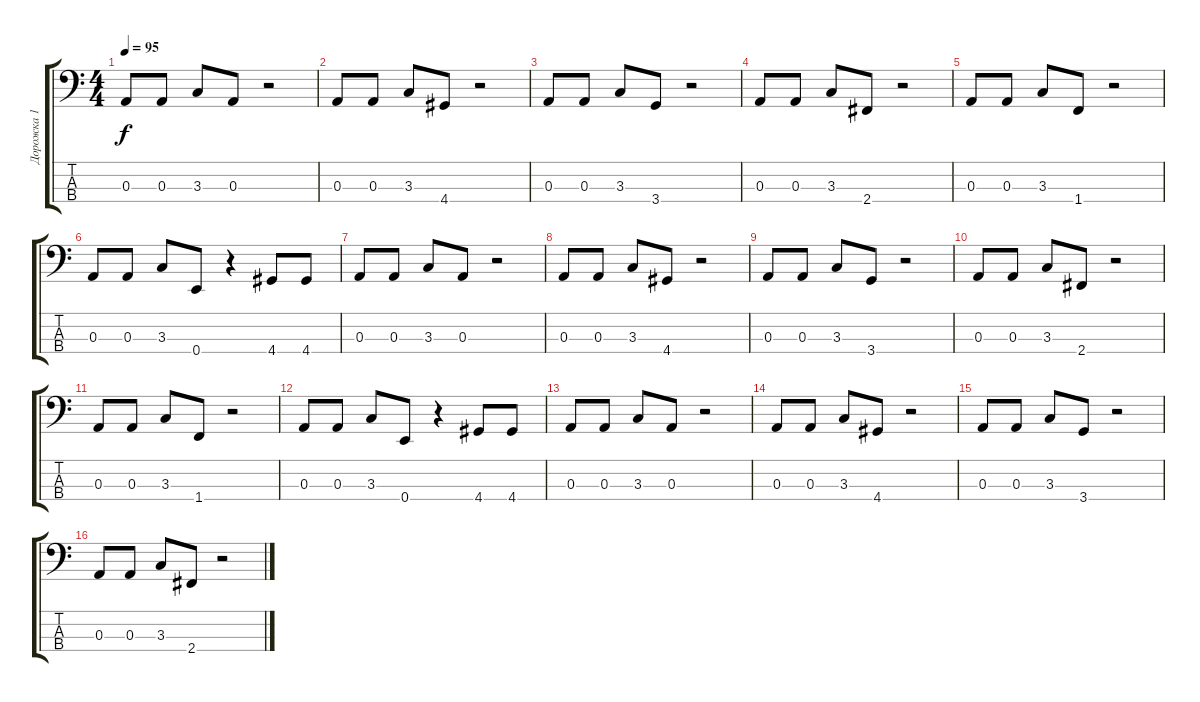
\track ("Дорожка 1" "Дорожка 1") {instrument electricbassfinger}
\staff {score tabs}
\tuning (G2 D2 A1 E1) {hide}
\ts (4 4)
\tempo 95
\clef f4
\ks c
0.3.8{dy f} 0.3.8 3.3.8 0.3.8 r.2 |
0.3.8 0.3.8 3.3.8 4.4.8 r.2 |
0.3.8 0.3.8 3.3.8 3.4.8 r.2 |
0.3.8 0.3.8 3.3.8 2.4.8 r.2 |
0.3.8 0.3.8 3.3.8 1.4.8 r.2 |
0.3.8 0.3.8 3.3.8 0.4.8 r.4 4.4.8 4.4.8 |
0.3.8 0.3.8 3.3.8 0.3.8 r.2 |
0.3.8 0.3.8 3.3.8 4.4.8 r.2 |
0.3.8 0.3.8 3.3.8 3.4.8 r.2 |
0.3.8 0.3.8 3.3.8 2.4.8 r.2 |
0.3.8 0.3.8 3.3.8 1.4.8 r.2 |
0.3.8 0.3.8 3.3.8 0.4.8 r.4 4.4.8 4.4.8 |
0.3.8 0.3.8 3.3.8 0.3.8 r.2 |
0.3.8 0.3.8 3.3.8 4.4.8 r.2 |
0.3.8 0.3.8 3.3.8 3.4.8 r.2 |
0.3.8 0.3.8 3.3.8 2.4.8 r.2
